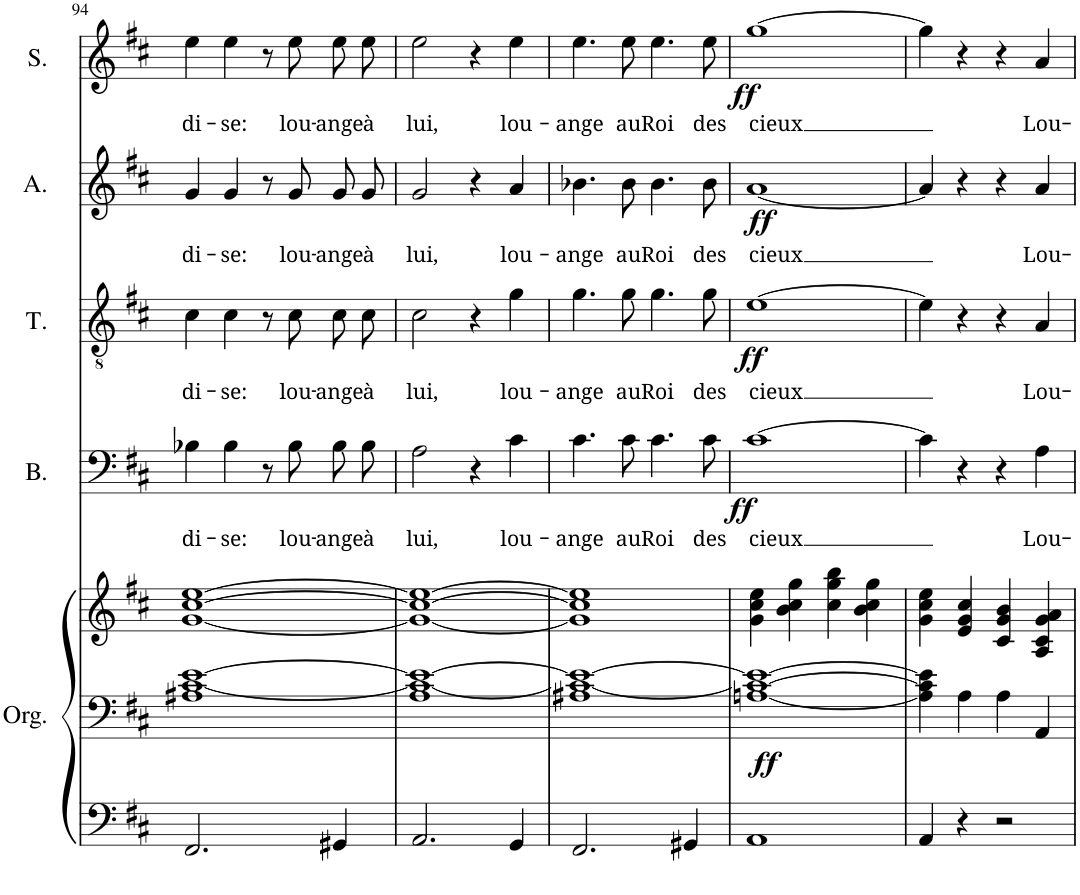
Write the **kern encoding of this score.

**kern	**kern	**kern	**dynam	**kern	**text	**dynam	**kern	**text	**dynam	**kern	**text	**dynam	**kern	**text	**dynam
*part5	*part5	*part5	*part5	*part4	*part4	*part4	*part3	*part3	*part3	*part2	*part2	*part2	*part1	*part1	*part1
*staff7	*staff6	*staff5	*staff5/6/7	*staff4	*staff4	*staff4	*staff3	*staff3	*staff3	*staff2	*staff2	*staff2	*staff1	*staff1	*staff1
*I"Orgue	*	*	*	*I"Bass	*	*	*I"Ténor	*	*	*I"Alto	*	*	*I"Soprano	*	*
*I'Org.	*	*	*	*I'B.	*	*	*I'T.	*	*	*I'A.	*	*	*I'S.	*	*
!!LO:PB:g=z
*clefF4	*clefF4	*clefG2	*	*clefF4	*	*	*clefGv2	*	*	*clefG2	*	*	*clefG2	*	*
*k[f#c#]	*k[f#c#]	*k[f#c#]	*	*k[f#c#]	*	*	*k[f#c#]	*	*	*k[f#c#]	*	*	*k[f#c#]	*	*
*M2/2	*M2/2	*M2/2	*	*M2/2	*	*	*M2/2	*	*	*M2/2	*	*	*M2/2	*	*
=94	=94	=94	=94	=94	=94	=94	=94	=94	=94	=94	=94	=94	=94	=94	=94
!	!	!	!	!	!LO:LY:b	!	!	!LO:LY:b	!	!	!LO:LY:b	!	!	!LO:LY:b	!
2.FF#/	1A#X [1c# [1e	[1g [1cc# [1ee	.	4B-X\	di-	.	4c#\	di-	.	4g/	di-	.	4ee\	di-	.
!	!	!	!	!	!LO:LY:b	!	!	!LO:LY:b	!	!	!LO:LY:b	!	!	!LO:LY:b	!
.	.	.	.	4B-\	-se:	.	4c#\	-se:	.	4g/	-se:	.	4ee\	-se:	.
.	.	.	.	8r	.	.	8r	.	.	8r	.	.	8r	.	.
!	!	!	!	!	!LO:LY:b	!	!	!LO:LY:b	!	!	!LO:LY:b	!	!	!LO:LY:b	!
.	.	.	.	8B-\L	lou-	.	8c#\L	lou-	.	8g/L	lou-	.	8ee\L	lou-	.
!	!	!	!	!	!LO:LY:b	!	!	!LO:LY:b	!	!	!LO:LY:b	!	!	!LO:LY:b	!
4GG#X/	.	.	.	8B-\	-ange	.	8c#\	-ange	.	8g/	-ange	.	8ee\	-ange	.
!	!	!	!	!	!LO:LY:b	!	!	!LO:LY:b	!	!	!LO:LY:b	!	!	!LO:LY:b	!
.	.	.	.	8B-\J	à	.	8c#\J	à	.	8g/J	à	.	8ee\J	à	.
=95	=95	=95	=95	=95	=95	=95	=95	=95	=95	=95	=95	=95	=95	=95	=95
!	!	!	!	!	!LO:LY:b	!	!	!LO:LY:b	!	!	!LO:LY:b	!	!	!LO:LY:b	!
2.AA/	1A 1c#_ 1e_	1g_ 1cc#_ 1ee_	.	2A\	lui,	.	2c#\	lui,	.	2g/	lui,	.	2ee\	lui,	.
.	.	.	.	4r	.	.	4r	.	.	4r	.	.	4r	.	.
!	!	!	!	!	!LO:LY:b	!	!	!LO:LY:b	!	!	!LO:LY:b	!	!	!LO:LY:b	!
4GG/	.	.	.	4c#\	lou-	.	4g\	lou-	.	4a/	lou-	.	4ee\	lou-	.
=96	=96	=96	=96	=96	=96	=96	=96	=96	=96	=96	=96	=96	=96	=96	=96
!	!	!	!	!	!LO:LY:b	!	!	!LO:LY:b	!	!	!LO:LY:b	!	!	!LO:LY:b	!
2.FF#/	1A#X 1c#_ 1e_	1g] 1cc#] 1ee]	.	4.c#\	-ange	.	4.g\	-ange	.	4.b-X\	-ange	.	4.ee\	-ange	.
!	!	!	!	!	!LO:LY:b	!	!	!LO:LY:b	!	!	!LO:LY:b	!	!	!LO:LY:b	!
.	.	.	.	8c#\	au	.	8g\	au	.	8b-\	au	.	8ee\	au	.
!	!	!	!	!	!LO:LY:b	!	!	!LO:LY:b	!	!	!LO:LY:b	!	!	!LO:LY:b	!
.	.	.	.	4.c#\	Roi	.	4.g\	Roi	.	4.b-\	Roi	.	4.ee\	Roi	.
4GG#X/	.	.	.	.	.	.	.	.	.	.	.	.	.	.	.
!	!	!	!	!	!LO:LY:b	!	!	!LO:LY:b	!	!	!LO:LY:b	!	!	!LO:LY:b	!
.	.	.	.	8c#\	des	.	8g\	des	.	8b-\	des	.	8ee\	des	.
=97	=97	=97	=97	=97	=97	=97	=97	=97	=97	=97	=97	=97	=97	=97	=97
!	!	!	!LO:DY:b=2	!	!LO:LY:b	!LO:DY:b	!	!LO:LY:b	!LO:DY:b	!	!LO:LY:b	!LO:DY:b	!	!LO:LY:b	!LO:DY:b
1AA	[1An 1c#_ 1e_	4g\ 4cc#\ 4ee\	ff	[1c#	cieux	ff	[1e	cieux	ff	[1a	cieux	ff	[1gg	cieux	ff
.	.	4b\ 4cc#\ 4gg\	.	.	.	.	.	.	.	.	.	.	.	.	.
.	.	4cc#\ 4gg\ 4bb\	.	.	.	.	.	.	.	.	.	.	.	.	.
.	.	4b\ 4cc#\ 4gg\	.	.	.	.	.	.	.	.	.	.	.	.	.
=98	=98	=98	=98	=98	=98	=98	=98	=98	=98	=98	=98	=98	=98	=98	=98
4AA/	4A\] 4c#\] 4e\]	4g\ 4cc#\ 4ee\	.	4c#\]	.	.	4e\]	.	.	4a/]	.	.	4gg\]	.	.
4r	4A\	4e/ 4g/ 4cc#/	.	4r	.	.	4r	.	.	4r	.	.	4r	.	.
2r	4A\	4c#/ 4g/ 4b/	.	4r	.	.	4r	.	.	4r	.	.	4r	.	.
!	!	!	!	!	!LO:LY:b	!	!	!LO:LY:b	!	!	!LO:LY:b	!	!	!LO:LY:b	!
.	4AA/	4A/ 4c#/ 4g/ 4a/	.	4A\	Lou-	.	4A/	Lou-	.	4a/	Lou-	.	4a/	Lou-	.
=	=	=	=	=	=	=	=	=	=	=	=	=	=	=	=
*-	*-	*-	*-	*-	*-	*-	*-	*-	*-	*-	*-	*-	*-	*-	*-
